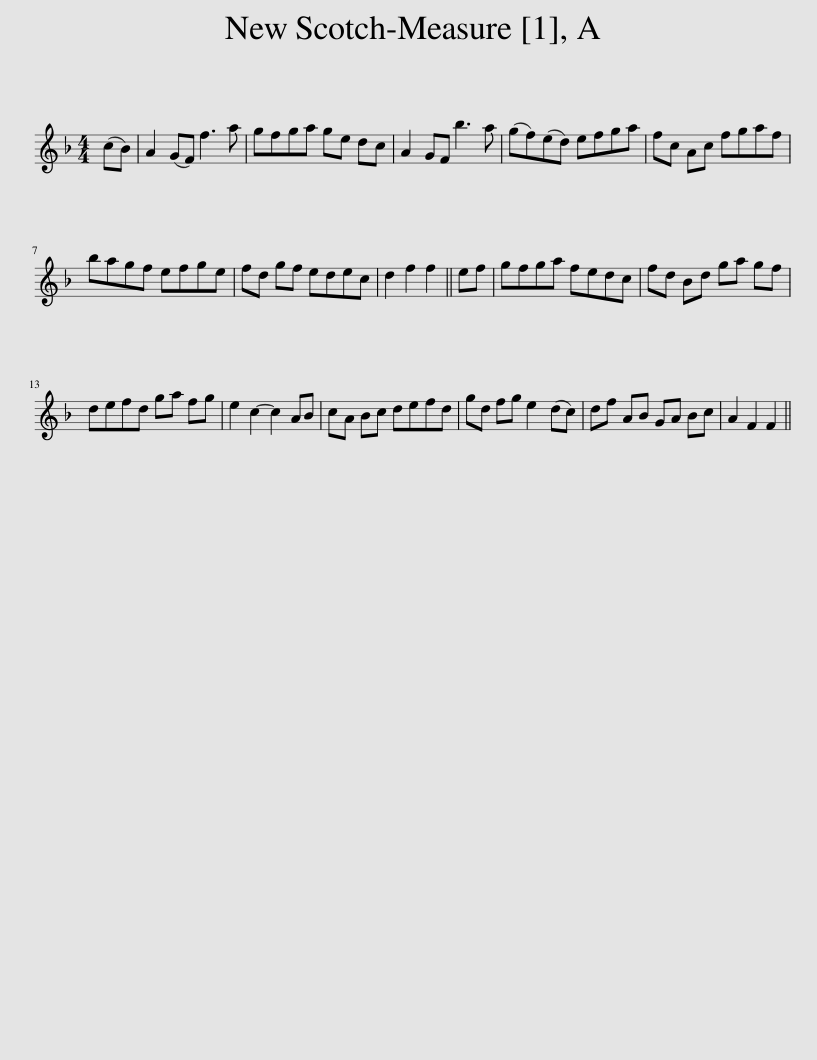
X:1
L:1/8
M:4/4
I:linebreak $
K:F
V:1 treble
V:1
 (cB) | A2 (GF) f3 a | gfga ge dc | A2 GF b3 a | (gf)(ed) efga | %5
 fc Ac fgaf |$ bagf efge | fd gf edec | d2 f2 f2 || ef | %10
 gfga fedc | fd Bd ga gf |$ defd ga fg | e2 c2- c2 AB | cA Bc defd | %15
 gd fg e2 (dc) | df AB GA Bc | A2 F2 F2 || %18
